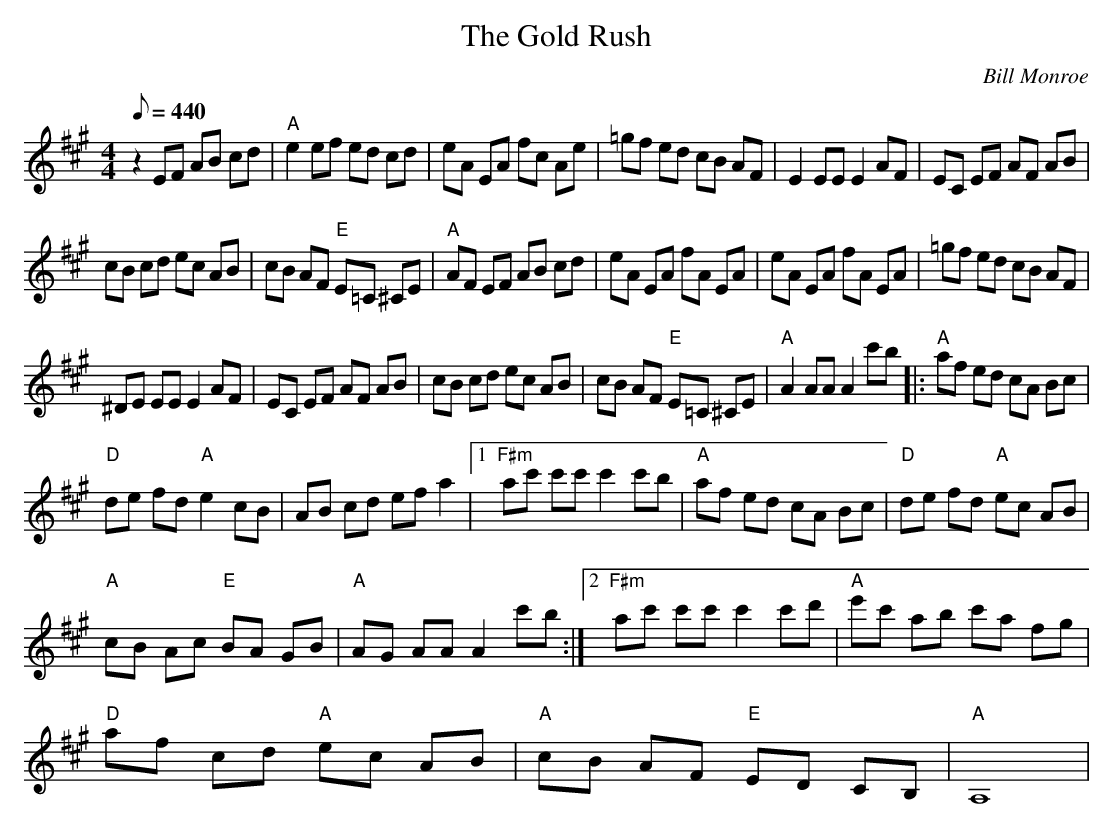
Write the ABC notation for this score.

X:1c
T: The Gold Rush
C: Bill Monroe
L: 1/8
Q: 440
M: 4/4
K: A
 z2 EF AB cd | "A"e2 ef ed cd | eA EA fc Ae | =gf ed cB AF | E2 EE E2 AF | EC EF AF AB |
 cB cd ec AB | cB AF "E"E=C ^CE | "A"AF EF AB cd | eA EA fA EA | eA EA fA EA | =gf ed cB AF |
 ^DE EE E2 AF | EC EF AF AB | cB cd ec AB | cB AF "E"E=C ^CE | "A"A2 AA A2 c'b |: "A"af ed cA Bc |
 "D"de fd "A"e2 cB | AB cd ef a2 |1 "F#m"ac' c'c' c'2 c'b | "A"af ed cA Bc | "D"de fd "A"ec AB |
 "A"cB Ac "E"BA GB | "A"AG AA A2 c'b :|2 "F#m"ac' c'c' c'2 c'd' | "A"e'c' ab c'a fg |
 "D"af cd "A"ec AB | "A"cB AF "E"ED CB, | "A"A,8 |
